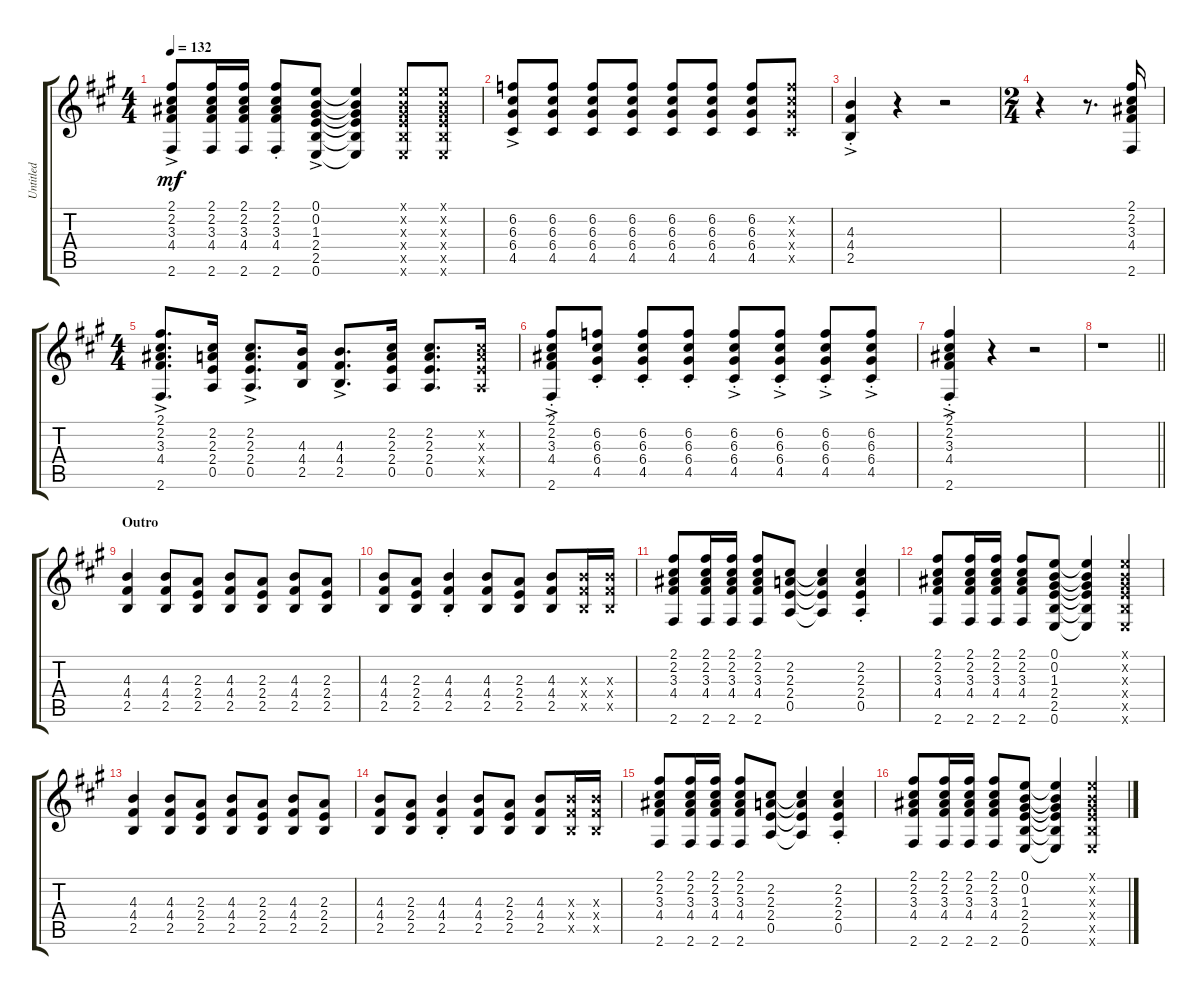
\track ("Untitled" "Untitled") {instrument electricguitarclean}
\staff {score tabs}
\tuning (E4 B3 G3 D3 A2 E2) {hide}
\ts (4 4)
\tempo 132
\clef g2
\ks a
(2.1{ac} 2.2{ac} 3.3{ac} 4.4{ac} 2.6{ac}).8{dy mf} (2.1 2.2 3.3 4.4 2.6).16 (2.1 2.2 3.3 4.4 2.6).16 (2.1{st} 2.2{st} 3.3{st} 4.4{st} 2.6{st}).8 (0.1{ac} 0.2{ac} 1.3{ac} 2.4{ac} 2.5{ac} 0.6{ac}).8 (0.1{t} 0.2{t} 1.3{t} 2.4{t} 2.5{t} 0.6{t}).4 (0.1{x} 0.2{x} 1.3{x} 2.4{x} 2.5{x} 0.6{x}).8 (0.1{x} 0.2{x} 1.3{x} 2.4{x} 2.5{x} 0.6{x}).8 |
(6.2{ac} 6.3{ac} 6.4{ac} 4.5{ac}).8 (6.2 6.3 6.4 4.5).8 (6.2 6.3 6.4 4.5).8 (6.2 6.3 6.4 4.5).8 (6.2 6.3 6.4 4.5).8 (6.2 6.3 6.4 4.5).8 (6.2 6.3 6.4 4.5).8 (6.2{x} 6.3{x} 6.4{x} 4.5{x}).8 |
(4.3{ac st} 4.4{ac st} 2.5{ac st}).4 r.4 r.2 |
\ts (2 4)
r.4 r.8{d} (2.1 2.2 3.3 4.4 2.6).16 |
\ts (4 4)
(2.1{ac} 2.2{ac} 3.3{ac} 4.4{ac} 2.6{ac}).8{d} (2.2 2.3 2.4 0.5).16 (2.2{ac} 2.3{ac} 2.4{ac} 0.5{ac}).8{d} (4.3 4.4 2.5).16 (4.3{ac} 4.4{ac} 2.5{ac}).8{d} (2.2 2.3 2.4 0.5).16 (2.2 2.3 2.4 0.5).8{d} (2.2{x} 2.3{x} 2.4{x} 0.5{x}).16 |
(2.1{ac st} 2.2{ac st} 3.3{ac st} 4.4{ac st} 2.6{ac st}).8 (6.2{st} 6.3{st} 6.4{st} 4.5{st}).8 (6.2{st} 6.3{st} 6.4{st} 4.5{st}).8 (6.2{st} 6.3{st} 6.4{st} 4.5{st}).8 (6.2{ac st} 6.3{ac st} 6.4{ac st} 4.5{ac st}).8 (6.2{ac st} 6.3{ac st} 6.4{ac st} 4.5{ac st}).8 (6.2{ac st} 6.3{ac st} 6.4{ac st} 4.5{ac st}).8 (6.2{ac st} 6.3{ac st} 6.4{ac st} 4.5{ac st}).8 |
(2.1{ac st} 2.2{ac st} 3.3{ac st} 4.4{ac st} 2.6{ac st}).4 r.4 r.2 |
\barLineRight lightlight
r.1 |
\section ("" "Outro")
(4.3 4.4 2.5).4 (4.3 4.4 2.5).8 (2.3 2.4 2.5).8 (4.3 4.4 2.5).8 (2.3 2.4 2.5).8 (4.3 4.4 2.5).8 (2.3 2.4 2.5).8 |
(4.3 4.4 2.5).8 (2.3 2.4 2.5).8 (4.3{st} 4.4{st} 2.5{st}).4 (4.3 4.4 2.5).8 (2.3 2.4 2.5).8 (4.3 4.4 2.5).8 (4.3{x} 4.4{x} 2.5{x}).16 (4.3{x} 4.4{x} 2.5{x}).16 |
(2.1 2.2 3.3 4.4 2.6).8 (2.1 2.2 3.3 4.4 2.6).16 (2.1 2.2 3.3 4.4 2.6).16 (2.1 2.2 3.3 4.4 2.6).8 (2.2 2.3 2.4 0.5).8 (2.2{t} 2.3{t} 2.4{t} 0.5{t}).4 (2.2{st} 2.3{st} 2.4{st} 0.5{st}).4 |
(2.1 2.2 3.3 4.4 2.6).8 (2.1 2.2 3.3 4.4 2.6).16 (2.1 2.2 3.3 4.4 2.6).16 (2.1 2.2 3.3 4.4 2.6).8 (0.1 0.2 1.3 2.4 2.5 0.6).8 (0.1{t} 0.2{t} 1.3{t} 2.4{t} 2.5{t} 0.6{t}).4 (0.1{x} 0.2{x} 1.3{x} 2.4{x} 2.5{x} 0.6{x}).4 |
(4.3 4.4 2.5).4 (4.3 4.4 2.5).8 (2.3 2.4 2.5).8 (4.3 4.4 2.5).8 (2.3 2.4 2.5).8 (4.3 4.4 2.5).8 (2.3 2.4 2.5).8 |
(4.3 4.4 2.5).8 (2.3 2.4 2.5).8 (4.3{st} 4.4{st} 2.5{st}).4 (4.3 4.4 2.5).8 (2.3 2.4 2.5).8 (4.3 4.4 2.5).8 (4.3{x} 4.4{x} 2.5{x}).16 (4.3{x} 4.4{x} 2.5{x}).16 |
(2.1 2.2 3.3 4.4 2.6).8 (2.1 2.2 3.3 4.4 2.6).16 (2.1 2.2 3.3 4.4 2.6).16 (2.1 2.2 3.3 4.4 2.6).8 (2.2 2.3 2.4 0.5).8 (2.2{t} 2.3{t} 2.4{t} 0.5{t}).4 (2.2{st} 2.3{st} 2.4{st} 0.5{st}).4 |
(2.1 2.2 3.3 4.4 2.6).8 (2.1 2.2 3.3 4.4 2.6).16 (2.1 2.2 3.3 4.4 2.6).16 (2.1 2.2 3.3 4.4 2.6).8 (0.1 0.2 1.3 2.4 2.5 0.6).8 (0.1{t} 0.2{t} 1.3{t} 2.4{t} 2.5{t} 0.6{t}).4 (0.1{x} 0.2{x} 1.3{x} 2.4{x} 2.5{x} 0.6{x}).4
